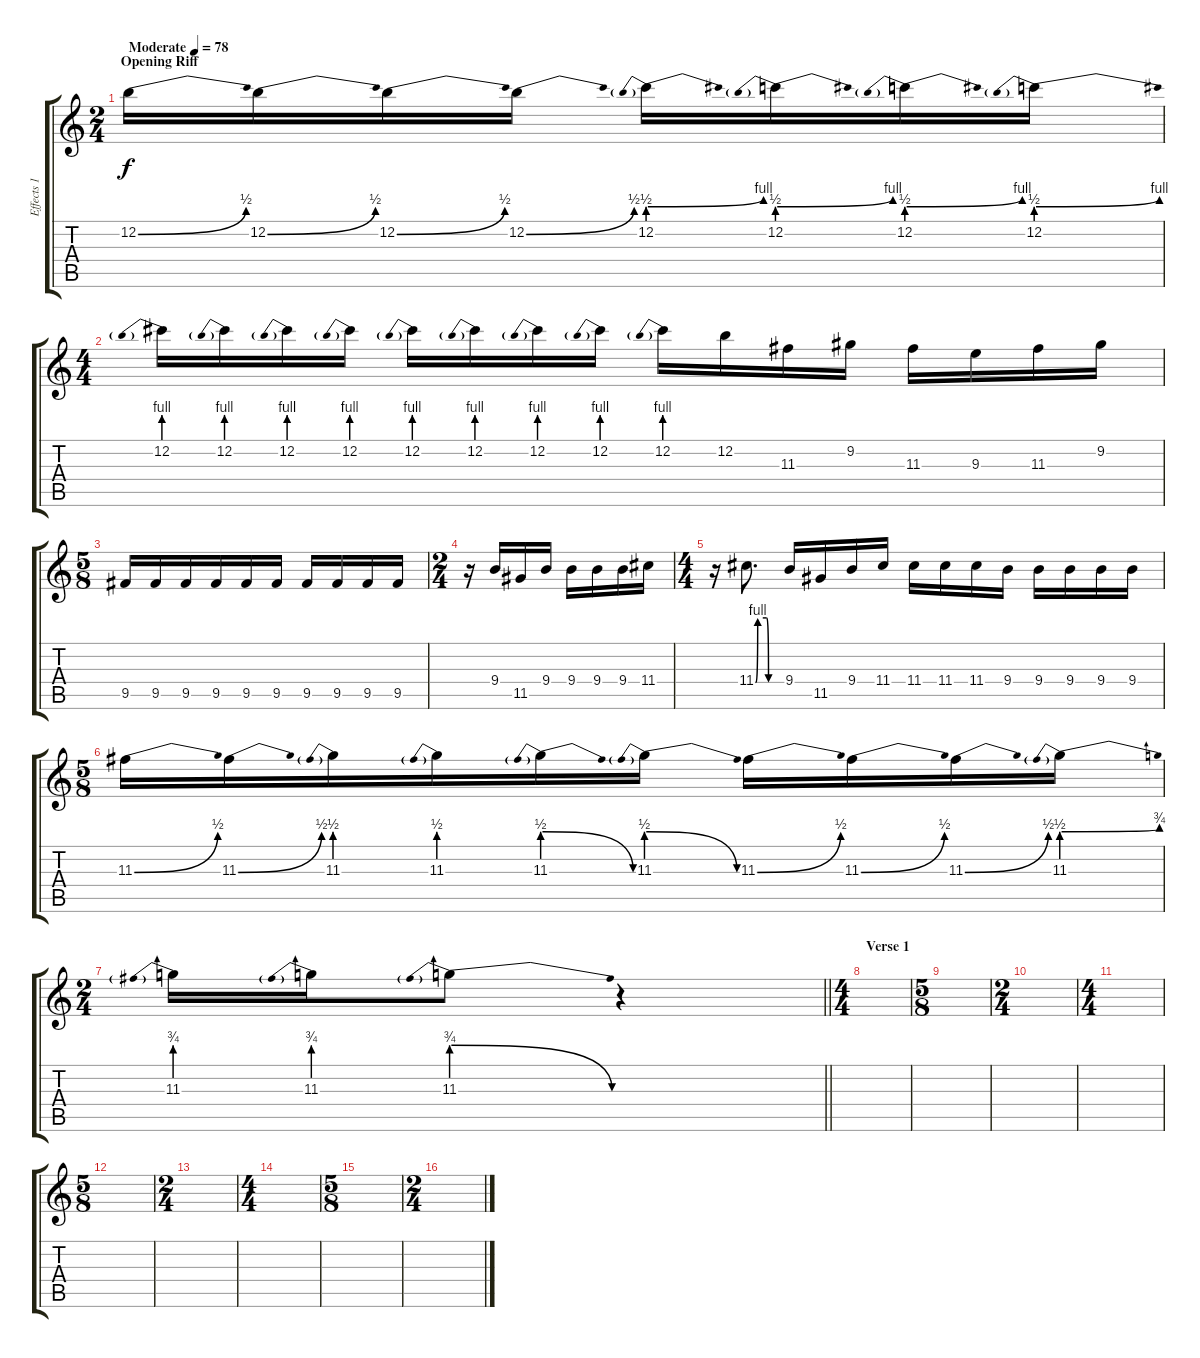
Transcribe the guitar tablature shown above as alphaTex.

\track ("Effects 1" "Effects 1") {instrument overdrivenguitar}
\staff {score tabs}
\tuning (E4 B3 G3 D3 A2 E2) {hide}
\ts (2 4)
\section ("" "Opening Riff")
\tempo (78 "Moderate")
\clef g2
\ks c
12.2{be (bend 0 0 60 2)}.16{dy f volume 8 instrument overdrivenguitar} 12.2{be (bend 0 0 60 2)}.16 12.2{be (bend 0 0 60 2)}.16 12.2{be (bend 0 0 60 2)}.16 12.2{be (prebendbend 0 2 60 4)}.16 12.2{be (prebendbend 0 2 60 4)}.16 12.2{be (prebendbend 0 2 60 4)}.16 12.2{be (prebendbend 0 2 60 4)}.16 |
\ts (4 4)
12.2{be (prebend 0 4 60 4)}.16 12.2{be (prebend 0 4 60 4)}.16 12.2{be (prebend 0 4 60 4)}.16 12.2{be (prebend 0 4 60 4)}.16 12.2{be (prebend 0 4 60 4)}.16 12.2{be (prebend 0 4 60 4)}.16 12.2{be (prebend 0 4 60 4)}.16 12.2{be (prebend 0 4 60 4)}.16 12.2{be (prebend 0 4 60 4)}.16 12.2.16{volume 4} 11.3.16{volume 13} 9.2.16 11.3.16 9.3.16 11.3.16 9.2.16 |
\ts (5 8)
9.5.16{volume 4} 9.5.16{volume 13} 9.5.16 9.5.16 9.5.16 9.5.16 9.5.16 9.5.16 9.5.16 9.5.16{volume 4} |
\ts (2 4)
r.16{volume 13} 9.4.16 11.5.16 9.4.16 9.4.16 9.4.16 9.4.16 11.4.16 |
\ts (4 4)
r.16 11.4{be (custom 0 0 5 4 25 4 30 0 60 0)}.8{d volume 9} 9.4.16{volume 13} 11.5.16 9.4.16 11.4.16 11.4.16 11.4.16 11.4.16 9.4.16{volume 4} 9.4.16{volume 13} 9.4.16 9.4.16 9.4.16 |
\ts (5 8)
11.3{be (bend 0 0 60 2)}.16{volume 4} 11.3{be (bend 0 0 60 2)}.16{volume 13} 11.3{be (prebend 0 2 60 2)}.16 11.3{be (prebend 0 2 60 2)}.16 11.3{be (prebendrelease 0 2 60 0)}.16 11.3{be (prebendrelease 0 2 60 0)}.16 11.3{be (bend 0 0 60 2)}.16{volume 4} 11.3{be (bend 0 0 60 2)}.16{volume 13} 11.3{be (bend 0 0 60 2)}.16 11.3{be (prebendbend 0 2 60 3)}.16 |
\ts (2 4)
\barLineRight lightlight
11.3{be (prebend 0 3 60 3)}.16 11.3{be (prebend 0 3 60 3)}.16 11.3{be (prebendrelease 0 3 60 0)}.8 r.4 |
\ts (4 4)
\section ("" "Verse 1")
|
\ts (5 8)
|
\ts (2 4)
|
\ts (4 4)
|
\ts (5 8)
|
\ts (2 4)
|
\ts (4 4)
|
\ts (5 8)
|
\ts (2 4)
